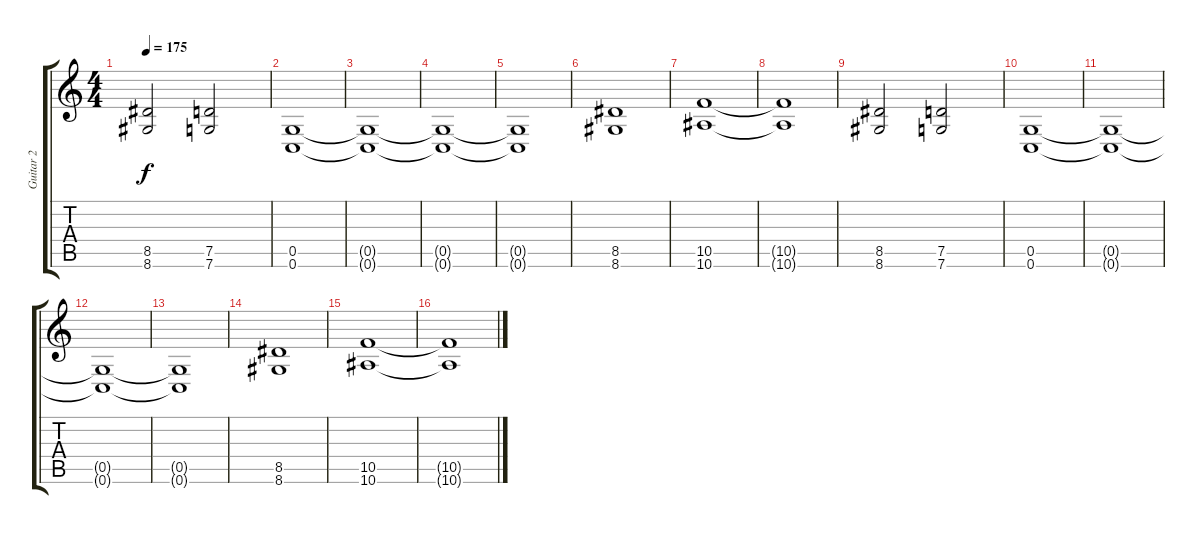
\track ("Guitar 2" "Guitar 2") {instrument distortionguitar}
\staff {score tabs}
\tuning (D4 A3 F3 C3 G2 C2) {hide}
\ts (4 4)
\tempo 175
\clef g2
\ks c
(8.5 8.6).2{dy f} (7.5 7.6).2 |
(0.5 0.6).1 |
(0.5{t} 0.6{t}).1 |
(0.5{t} 0.6{t}).1 |
(0.5{t} 0.6{t}).1 |
(8.5 8.6).1 |
(10.5 10.6).1 |
(10.5{t} 10.6{t}).1 |
(8.5 8.6).2 (7.5 7.6).2 |
(0.5 0.6).1 |
(0.5{t} 0.6{t}).1 |
(0.5{t} 0.6{t}).1 |
(0.5{t} 0.6{t}).1 |
(8.5 8.6).1 |
(10.5 10.6).1 |
(10.5{t} 10.6{t}).1
